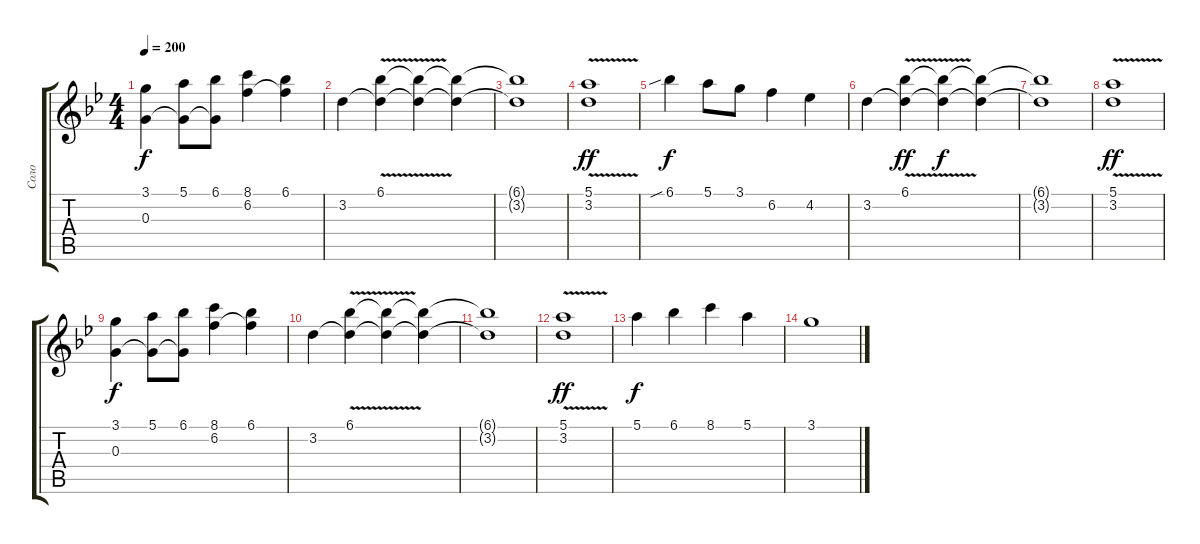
\track ("Соло" "Соло") {instrument overdrivenguitar}
\staff {score tabs}
\tuning (E4 B3 G3 D3 A2 E2) {hide}
\ts (4 4)
\tempo 200
\clef g2
\ks bb
(3.1 0.3).4{dy f} (5.1 0.3{t}).8 (6.1 0.3{t}).8 (8.1 6.2).4 (6.1 6.2{t}).4 |
3.2.4 (6.1{v} 3.2{t}).4 (6.1{t} 3.2{t}).4 (6.1{t} 3.2{t}).4 |
(6.1{t} 3.2{t}).1 |
(5.1{v} 3.2).1{dy ff} |
6.1{sib}.4{dy f} 5.1.8 3.1.8 6.2.4 4.2.4 |
3.2.4 (6.1{v} 3.2{t}).4{dy ff} (6.1{t} 3.2{t}).4{dy f} (6.1{t} 3.2{t}).4 |
(6.1{t} 3.2{t}).1 |
(5.1{v} 3.2).1{dy ff} |
(3.1 0.3).4{dy f} (5.1 0.3{t}).8 (6.1 0.3{t}).8 (8.1 6.2).4 (6.1 6.2{t}).4 |
3.2.4 (6.1{v} 3.2{t}).4 (6.1{t} 3.2{t}).4 (6.1{t} 3.2{t}).4 |
(6.1{t} 3.2{t}).1 |
(5.1{v} 3.2).1{dy ff} |
5.1.4{dy f} 6.1.4 8.1.4 5.1.4{volume 16 balance 8} |
3.1.1{balance 8}
